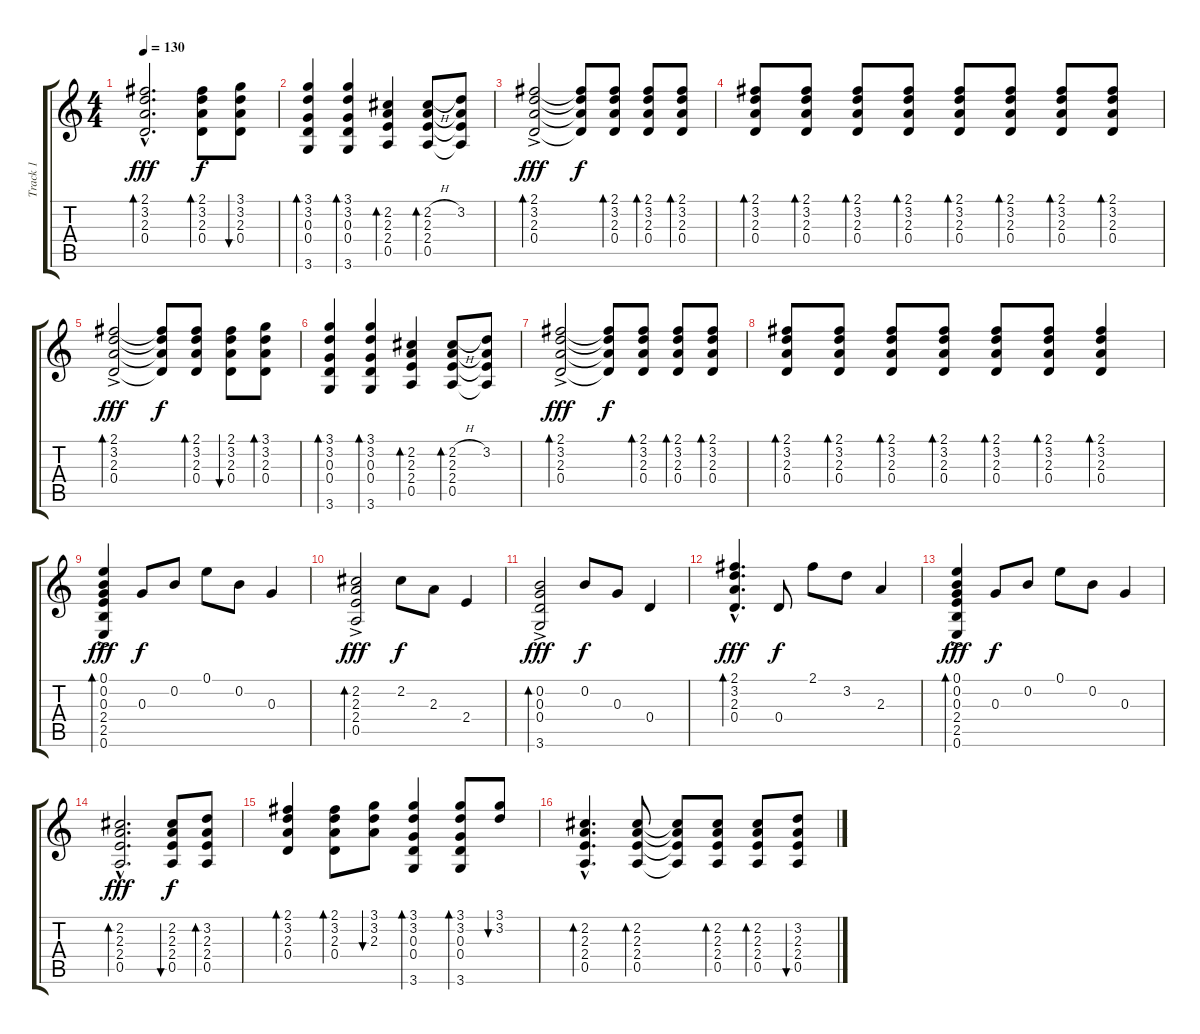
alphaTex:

\track ("Track 1" "Track 1") {instrument acousticguitarsteel}
\staff {score tabs}
\tuning (E4 B3 G3 D3 A2 E2) {hide}
\ts (4 4)
\tempo 130
\clef g2
\ks c
(2.1{hac} 3.2{hac} 2.3{hac} 0.4{hac}).2{d bd 120 dy fff instrument acousticguitarsteel} (2.1 3.2 2.3 0.4).8{bd 120 dy f} (3.1 3.2 2.3 0.4).8{bu 120} |
(3.1 3.2 0.3 0.4 3.6).4{bd 120} (3.1 3.2 0.3 0.4 3.6).4{bd 120} (2.2 2.3 2.4 0.5).4{bd 120} (2.2{h} 2.3 2.4 0.5).8{bd 120} (3.2 2.3{t} 2.4{t} 0.5{t}).8 |
(2.1{ac} 3.2{ac} 2.3{ac} 0.4{ac}).2{bd 120 dy fff} (2.1{t} 3.2{t} 2.3{t} 0.4{t}).8{dy f} (2.1 3.2 2.3 0.4).8{bd 120 volume 7} (2.1 3.2 2.3 0.4).8{bd 120 volume 13} (2.1 3.2 2.3 0.4).8{bd 120} |
(2.1 3.2 2.3 0.4).8{bd 120} (2.1 3.2 2.3 0.4).8{bd 120} (2.1 3.2 2.3 0.4).8{bd 120} (2.1 3.2 2.3 0.4).8{bd 120} (2.1 3.2 2.3 0.4).8{bd 120} (2.1 3.2 2.3 0.4).8{bd 120} (2.1 3.2 2.3 0.4).8{bd 120} (2.1 3.2 2.3 0.4).8{bd 120} |
(2.1{ac} 3.2{ac} 2.3{ac} 0.4{ac}).2{bd 120 dy fff} (2.1{t} 3.2{t} 2.3{t} 0.4{t}).8{dy f} (2.1 3.2 2.3 0.4).8{bd 120} (2.1 3.2 2.3 0.4).8{bu 120} (3.1 3.2 2.3 0.4).8{bd 120} |
(3.1 3.2 0.3 0.4 3.6).4{bd 120} (3.1 3.2 0.3 0.4 3.6).4{bd 120} (2.2 2.3 2.4 0.5).4{bd 120} (2.2{h} 2.3 2.4 0.5).8{bd 120} (3.2 2.3{t} 2.4{t} 0.5{t}).8 |
(2.1{ac} 3.2{ac} 2.3{ac} 0.4{ac}).2{bd 120 dy fff} (2.1{t} 3.2{t} 2.3{t} 0.4{t}).8{dy f} (2.1 3.2 2.3 0.4).8{bd 120 volume 7} (2.1 3.2 2.3 0.4).8{bd 120 volume 13} (2.1 3.2 2.3 0.4).8{bd 120} |
(2.1 3.2 2.3 0.4).8{bd 120} (2.1 3.2 2.3 0.4).8{bd 120} (2.1 3.2 2.3 0.4).8{bd 120} (2.1 3.2 2.3 0.4).8{bd 120} (2.1 3.2 2.3 0.4).8{bd 120} (2.1 3.2 2.3 0.4).8{bd 120} (2.1 3.2 2.3 0.4).4{bd 120} |
(0.1{ac} 0.2{ac} 0.3{ac} 2.4{ac} 2.5{ac} 0.6{ac}).4{bd 120 dy fff} 0.3.8{dy f} 0.2.8 0.1.8 0.2.8 0.3.4 |
(2.2{ac} 2.3{ac} 2.4{ac} 0.5{ac}).2{bd 120 dy fff} 2.2.8{dy f} 2.3.8 2.4.4 |
(0.2{ac} 0.3{ac} 0.4{ac} 3.6{ac}).2{bd 120 dy fff} 0.2.8{dy f} 0.3.8 0.4.4 |
(2.1{hac} 3.2{hac} 2.3{hac} 0.4{hac}).4{d bd 120 dy fff} 0.4.8{dy f} 2.1.8 3.2.8 2.3.4 |
(0.1{ac} 0.2{ac} 0.3{ac} 2.4{ac} 2.5{ac} 0.6{ac}).4{bd 120 dy fff} 0.3.8{dy f} 0.2.8 0.1.8 0.2.8 0.3.4 |
(2.2{hac} 2.3{hac} 2.4{hac} 0.5{hac}).2{d bd 120 dy fff} (2.2 2.3 2.4 0.5).8{bu 120 dy f} (3.2 2.3 2.4 0.5).8{bd 120} |
(2.1 3.2 2.3 0.4).4{bd 120} (2.1 3.2 2.3 0.4).8{bd 120} (3.1 3.2 2.3).8{bu 120} (3.1 3.2 0.3 0.4 3.6).4{bd 120} (3.1 3.2 0.3 0.4 3.6).8{bd 120} (3.1 3.2).8{bu 120} |
(2.2{hac} 2.3{hac} 2.4{hac} 0.5{hac}).4{d bd 120} (2.2 2.3 2.4 0.5).8{bd 120} (2.2{t} 2.3{t} 2.4{t} 0.5{t}).8 (2.2 2.3 2.4 0.5).8{bd 120} (2.2 2.3 2.4 0.5).8{bd 120} (3.2 2.3 2.4 0.5).8{bu 120}
